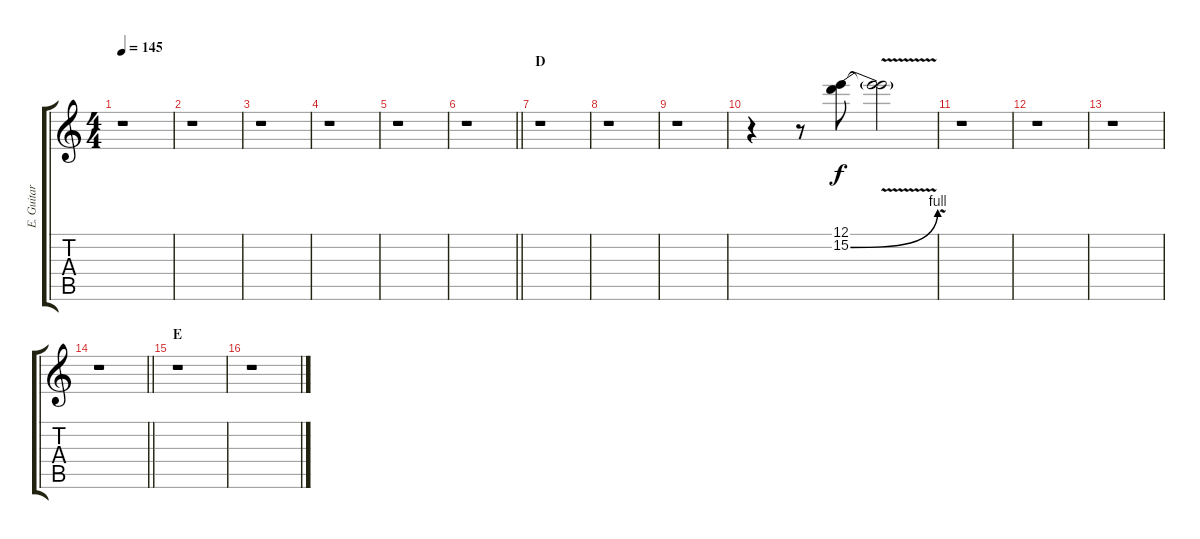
\track ("E. Guitar II" "E. Guitar ") {instrument overdrivenguitar}
\staff {score tabs}
\tuning (E4 B3 G3 D3 A2 E2) {hide}
\ts (4 4)
\tempo 145
\clef g2
\ks c
r.1{dy f} |
r.1 |
r.1 |
r.1 |
r.1 |
\barLineRight lightlight
r.1 |
\section ("" "D")
r.1 |
r.1 |
r.1 |
r.4 r.8 (12.1 15.2{be (bend 0 0 60 4)}).8 (12.1{v t} 15.2{v t}).2 |
r.1 |
r.1 |
r.1 |
\barLineRight lightlight
r.1 |
\section ("" "E")
r.1 |
r.1
